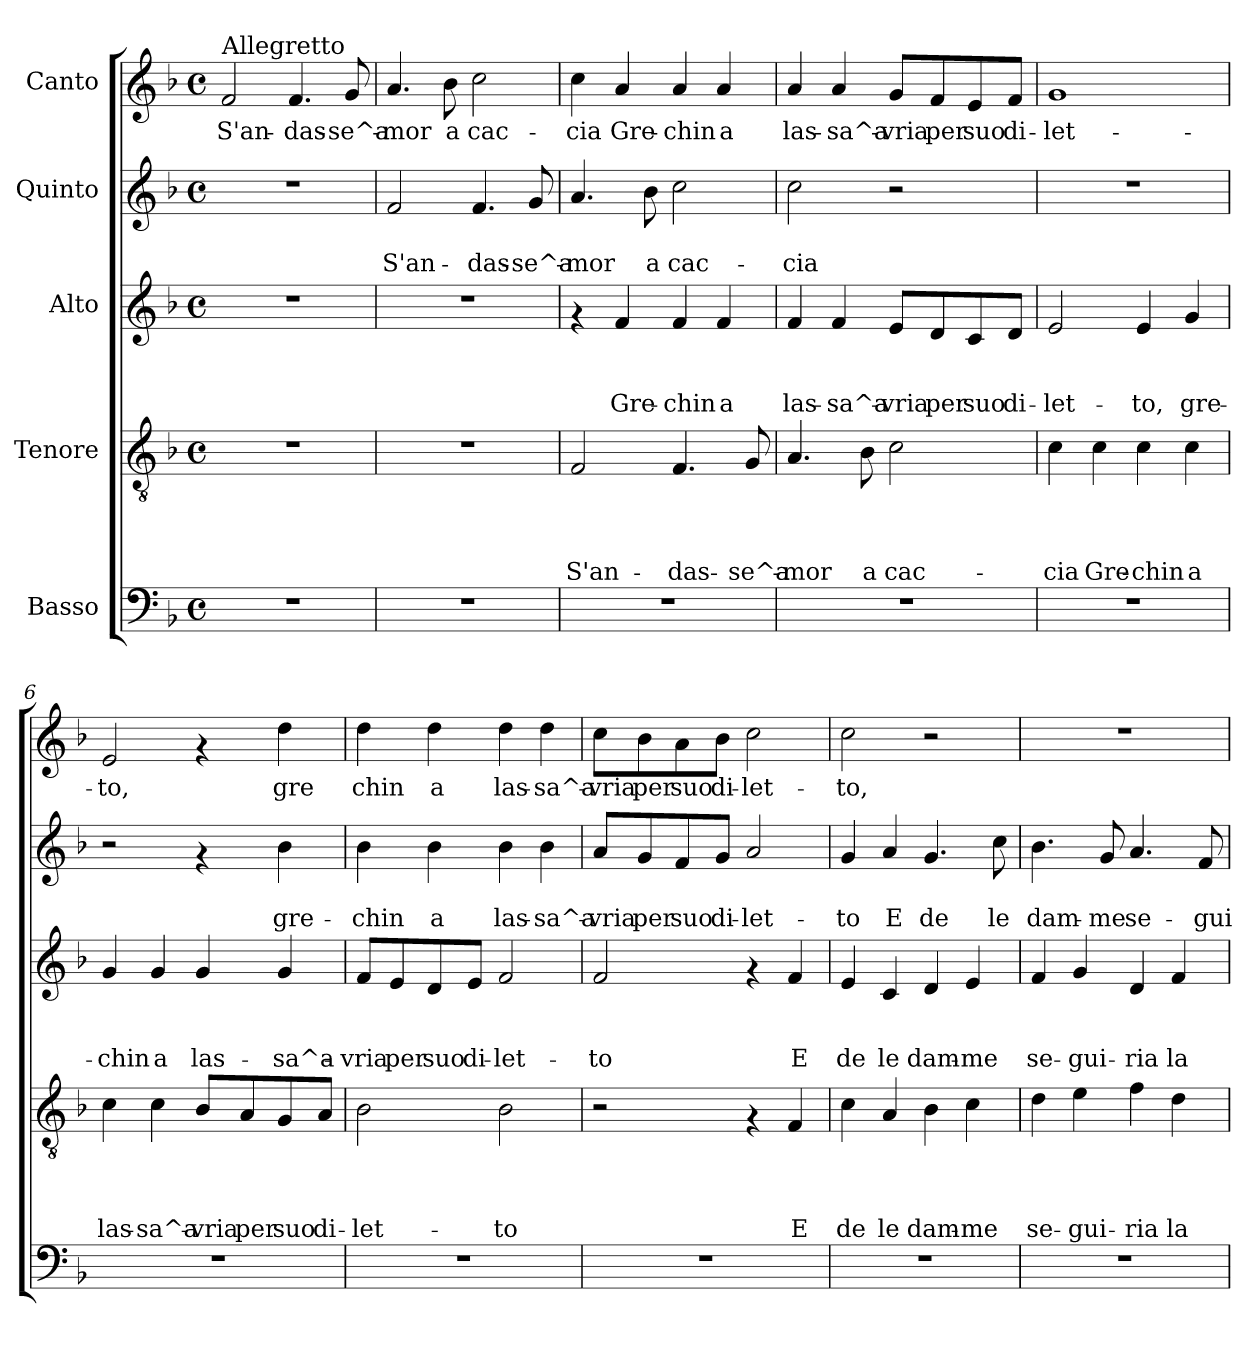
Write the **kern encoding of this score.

**kern	**kern	**text	**text	**text	**text	**kern	**text	**text	**text	**kern	**text	**text	**kern	**text
*part5	*part4	*part4	*part4	*part4	*part4	*part3	*part3	*part3	*part3	*part2	*part2	*part2	*part1	*part1
*staff5	*staff4	*staff4	*staff4	*staff4	*staff4	*staff3	*staff3	*staff3	*staff3	*staff2	*staff2	*staff2	*staff1	*staff1
*I"Basso	*I"Tenore	*	*	*	*	*I"Alto	*	*	*	*I"Quinto	*	*	*I"Canto	*
*clefF4	*clefGv2	*	*	*	*	*clefG2	*	*	*	*clefG2	*	*	*clefG2	*
*k[b-]	*k[b-]	*	*	*	*	*k[b-]	*	*	*	*k[b-]	*	*	*k[b-]	*
*F:	*F:	*	*	*	*	*F:	*	*	*	*F:	*	*	*F:	*
*M4/4	*M4/4	*	*	*	*	*M4/4	*	*	*	*M4/4	*	*	*M4/4	*
*met(c)	*met(c)	*	*	*	*	*met(c)	*	*	*	*met(c)	*	*	*met(c)	*
=1	=1	=1	=1	=1	=1	=1	=1	=1	=1	=1	=1	=1	=1	=1
!	!	!	!	!	!	!	!	!	!	!	!	!	!LO:TX:a:t=Allegretto	!
!	!	!	!	!	!	!	!	!	!	!	!	!	!	!LO:LY:b
1r	1r	.	.	.	.	1r	.	.	.	1r	.	.	2f/	S'an-
!	!	!	!	!	!	!	!	!	!	!	!	!	!	!LO:LY:b
.	.	.	.	.	.	.	.	.	.	.	.	.	4.f/	-das-
!	!	!	!	!	!	!	!	!	!	!	!	!	!	!LO:LY:b
.	.	.	.	.	.	.	.	.	.	.	.	.	8g/	-se^a-
=2	=2	=2	=2	=2	=2	=2	=2	=2	=2	=2	=2	=2	=2	=2
!	!	!	!	!	!	!	!	!	!	!	!	!LO:LY:b	!	!LO:LY:b
1r	1r	.	.	.	.	1r	.	.	.	2f/	.	S'an-	4.a/	-mor
!	!	!	!	!	!	!	!	!	!	!	!	!	!	!LO:LY:b
.	.	.	.	.	.	.	.	.	.	.	.	.	8b-\	a
!	!	!	!	!	!	!	!	!	!	!	!	!LO:LY:b	!	!LO:LY:b
.	.	.	.	.	.	.	.	.	.	4.f/	.	-das-	2cc\	cac-
!	!	!	!	!	!	!	!	!	!	!	!	!LO:LY:b	!	!
.	.	.	.	.	.	.	.	.	.	8g/	.	-se^a-	.	.
=3	=3	=3	=3	=3	=3	=3	=3	=3	=3	=3	=3	=3	=3	=3
!	!	!	!	!	!LO:LY:b	!	!	!	!	!	!	!LO:LY:b	!	!LO:LY:b
1r	2F/	.	.	.	S'an-	4rf	.	.	.	4.a/	.	-mor	4cc\	-cia
!	!	!	!	!	!	!	!	!	!LO:LY:b	!	!	!	!	!LO:LY:b
.	.	.	.	.	.	4f/	.	.	Gre-	.	.	.	4a/	Gre-
!	!	!	!	!	!	!	!	!	!	!	!	!LO:LY:b	!	!
.	.	.	.	.	.	.	.	.	.	8b-\	.	a	.	.
!	!	!	!	!	!LO:LY:b	!	!	!	!LO:LY:b	!	!	!LO:LY:b	!	!LO:LY:b
.	4.F/	.	.	.	-das-	4f/	.	.	-chin	2cc\	.	cac-	4a/	-chin
!	!	!	!	!	!	!	!	!	!LO:LY:b	!	!	!	!	!LO:LY:b
.	.	.	.	.	.	4f/	.	.	a	.	.	.	4a/	a
!	!	!	!	!	!LO:LY:b	!	!	!	!	!	!	!	!	!
.	8G/	.	.	.	-se^a-	.	.	.	.	.	.	.	.	.
=4	=4	=4	=4	=4	=4	=4	=4	=4	=4	=4	=4	=4	=4	=4
!	!	!	!	!	!LO:LY:b	!	!	!	!LO:LY:b	!	!	!LO:LY:b	!	!LO:LY:b
1r	4.A/	.	.	.	-mor	4f/	.	.	las-	2cc\	.	-cia	4a/	las-
!	!	!	!	!	!	!	!	!	!LO:LY:b	!	!	!	!	!LO:LY:b
.	.	.	.	.	.	4f/	.	.	-sa^a-	.	.	.	4a/	-sa^a-
!	!	!	!	!	!LO:LY:b	!	!	!	!	!	!	!	!	!
.	8B-\	.	.	.	a	.	.	.	.	.	.	.	.	.
!	!	!	!	!	!LO:LY:b	!	!	!	!LO:LY:b	!	!	!	!	!LO:LY:b
.	2c\	.	.	.	cac-	8e/L	.	.	-vria	2r	.	.	8g/L	-vria
!	!	!	!	!	!	!	!	!	!LO:LY:b	!	!	!	!	!LO:LY:b
.	.	.	.	.	.	8d/	.	.	per	.	.	.	8f/	per
!	!	!	!	!	!	!	!	!	!LO:LY:b	!	!	!	!	!LO:LY:b
.	.	.	.	.	.	8c/	.	.	suo	.	.	.	8e/	suo
!	!	!	!	!	!	!	!	!	!LO:LY:b	!	!	!	!	!LO:LY:b
.	.	.	.	.	.	8d/J	.	.	di-	.	.	.	8f/J	di-
!!LO:LB:g=z
=5	=5	=5	=5	=5	=5	=5	=5	=5	=5	=5	=5	=5	=5	=5
!	!	!	!	!	!LO:LY:b	!	!	!	!LO:LY:b	!	!	!	!	!LO:LY:b
1r	4c\	.	.	.	-cia	2e/	.	.	-let-	1r	.	.	1g	-let-
!	!	!	!	!	!LO:LY:b	!	!	!	!	!	!	!	!	!
.	4c\	.	.	.	Gre-	.	.	.	.	.	.	.	.	.
!	!	!	!	!	!LO:LY:b	!	!	!	!LO:LY:b	!	!	!	!	!
.	4c\	.	.	.	-chin	4e/	.	.	-to,	.	.	.	.	.
!	!	!	!	!	!LO:LY:b	!	!	!	!LO:LY:b	!	!	!	!	!
.	4c\	.	.	.	a	4g/	.	.	gre-	.	.	.	.	.
=6	=6	=6	=6	=6	=6	=6	=6	=6	=6	=6	=6	=6	=6	=6
!	!	!	!	!	!LO:LY:b	!	!	!	!LO:LY:b	!	!	!	!	!LO:LY:b
1r	4c\	.	.	.	las-	4g/	.	.	-chin	2r	.	.	2e/	-to,
!	!	!	!	!	!LO:LY:b	!	!	!	!LO:LY:b	!	!	!	!	!
.	4c\	.	.	.	-sa^a-	4g/	.	.	a	.	.	.	.	.
!	!	!	!	!	!LO:LY:b	!	!	!	!LO:LY:b	!	!	!	!	!
.	8B-/L	.	.	.	-vria	4g/	.	.	las-	4rf	.	.	4rf	.
!	!	!	!	!	!LO:LY:b	!	!	!	!	!	!	!	!	!
.	8A/	.	.	.	per	.	.	.	.	.	.	.	.	.
!	!	!	!	!	!LO:LY:b	!	!	!	!LO:LY:b	!	!	!LO:LY:b	!	!LO:LY:b
.	8G/	.	.	.	suo	4g/	.	.	-sa^a-	4b-\	.	gre-	4dd\	gre
!	!	!	!	!	!LO:LY:b	!	!	!	!	!	!	!	!	!
.	8A/J	.	.	.	di-	.	.	.	.	.	.	.	.	.
=7	=7	=7	=7	=7	=7	=7	=7	=7	=7	=7	=7	=7	=7	=7
!	!	!	!	!	!LO:LY:b	!	!	!	!LO:LY:b	!	!	!LO:LY:b	!	!LO:LY:b
1r	2B-\	.	.	.	-let-	8f/L	.	.	-vria	4b-\	.	-chin	4dd\	chin
!	!	!	!	!	!	!	!	!	!LO:LY:b	!	!	!	!	!
.	.	.	.	.	.	8e/	.	.	per	.	.	.	.	.
!	!	!	!	!	!	!	!	!	!LO:LY:b	!	!	!LO:LY:b	!	!LO:LY:b
.	.	.	.	.	.	8d/	.	.	suo	4b-\	.	a	4dd\	a
!	!	!	!	!	!	!	!	!	!LO:LY:b	!	!	!	!	!
.	.	.	.	.	.	8e/J	.	.	di-	.	.	.	.	.
!	!	!	!	!	!LO:LY:b	!	!	!	!LO:LY:b	!	!	!LO:LY:b	!	!LO:LY:b
.	2B-\	.	.	.	-to	2f/	.	.	-let-	4b-\	.	las-	4dd\	las-
!	!	!	!	!	!	!	!	!	!	!	!	!LO:LY:b	!	!LO:LY:b
.	.	.	.	.	.	.	.	.	.	4b-\	.	-sa^a-	4dd\	-sa^a-
=8	=8	=8	=8	=8	=8	=8	=8	=8	=8	=8	=8	=8	=8	=8
!	!	!	!	!	!	!	!	!	!LO:LY:b	!	!	!LO:LY:b	!	!LO:LY:b
1r	2r	.	.	.	.	2f/	.	.	-to	8a/L	.	-vria	8cc\L	-vria
!	!	!	!	!	!	!	!	!	!	!	!	!LO:LY:b	!	!LO:LY:b
.	.	.	.	.	.	.	.	.	.	8g/	.	per	8b-\	per
!	!	!	!	!	!	!	!	!	!	!	!	!LO:LY:b	!	!LO:LY:b
.	.	.	.	.	.	.	.	.	.	8f/	.	suo	8a\	suo
!	!	!	!	!	!	!	!	!	!	!	!	!LO:LY:b	!	!LO:LY:b
.	.	.	.	.	.	.	.	.	.	8g/J	.	di-	8b-\J	di-
!	!	!	!	!	!	!	!	!	!	!	!	!LO:LY:b	!	!LO:LY:b
.	4rF	.	.	.	.	4rf	.	.	.	2a/	.	-let-	2cc\	-let-
!	!	!	!	!	!LO:LY:b	!	!	!	!LO:LY:b	!	!	!	!	!
.	4F/	.	.	.	E	4f/	.	.	E	.	.	.	.	.
!!LO:PB:g=z
=9	=9	=9	=9	=9	=9	=9	=9	=9	=9	=9	=9	=9	=9	=9
!	!	!	!	!	!LO:LY:b	!	!	!	!LO:LY:b	!	!	!LO:LY:b	!	!LO:LY:b
1r	4c\	.	.	.	de	4e/	.	.	de	4g/	.	-to	2cc\	-to,
!	!	!	!	!	!LO:LY:b	!	!	!	!LO:LY:b	!	!	!LO:LY:b	!	!
.	4A/	.	.	.	le	4c/	.	.	le	4a/	.	E	.	.
!	!	!	!	!	!LO:LY:b	!	!	!	!LO:LY:b	!	!	!LO:LY:b	!	!
.	4B-\	.	.	.	dam-	4d/	.	.	dam-	4.g/	.	de	2r	.
!	!	!	!	!	!LO:LY:b	!	!	!	!LO:LY:b	!	!	!	!	!
.	4c\	.	.	.	-me	4e/	.	.	-me	.	.	.	.	.
!	!	!	!	!	!	!	!	!	!	!	!	!LO:LY:b	!	!
.	.	.	.	.	.	.	.	.	.	8cc\	.	le	.	.
=10	=10	=10	=10	=10	=10	=10	=10	=10	=10	=10	=10	=10	=10	=10
!	!	!	!	!	!LO:LY:b	!	!	!	!LO:LY:b	!	!	!LO:LY:b	!	!
1r	4d\	.	.	.	se-	4f/	.	.	se-	4.b-\	.	dam-	1r	.
!	!	!	!	!	!LO:LY:b	!	!	!	!LO:LY:b	!	!	!	!	!
.	4e\	.	.	.	-gui-	4g/	.	.	-gui-	.	.	.	.	.
!	!	!	!	!	!	!	!	!	!	!	!	!LO:LY:b	!	!
.	.	.	.	.	.	.	.	.	.	8g/	.	-me	.	.
!	!	!	!	!	!LO:LY:b	!	!	!	!LO:LY:b	!	!	!LO:LY:b	!	!
.	4f\	.	.	.	-ria	4d/	.	.	-ria	4.a/	.	se-	.	.
!	!	!	!	!	!LO:LY:b	!	!	!	!LO:LY:b	!	!	!	!	!
.	4d\	.	.	.	la	4f/	.	.	la	.	.	.	.	.
!	!	!	!	!	!	!	!	!	!	!	!	!LO:LY:b	!	!
.	.	.	.	.	.	.	.	.	.	8f/	.	-gui	.	.
=	=	=	=	=	=	=	=	=	=	=	=	=	=	=
*-	*-	*-	*-	*-	*-	*-	*-	*-	*-	*-	*-	*-	*-	*-
